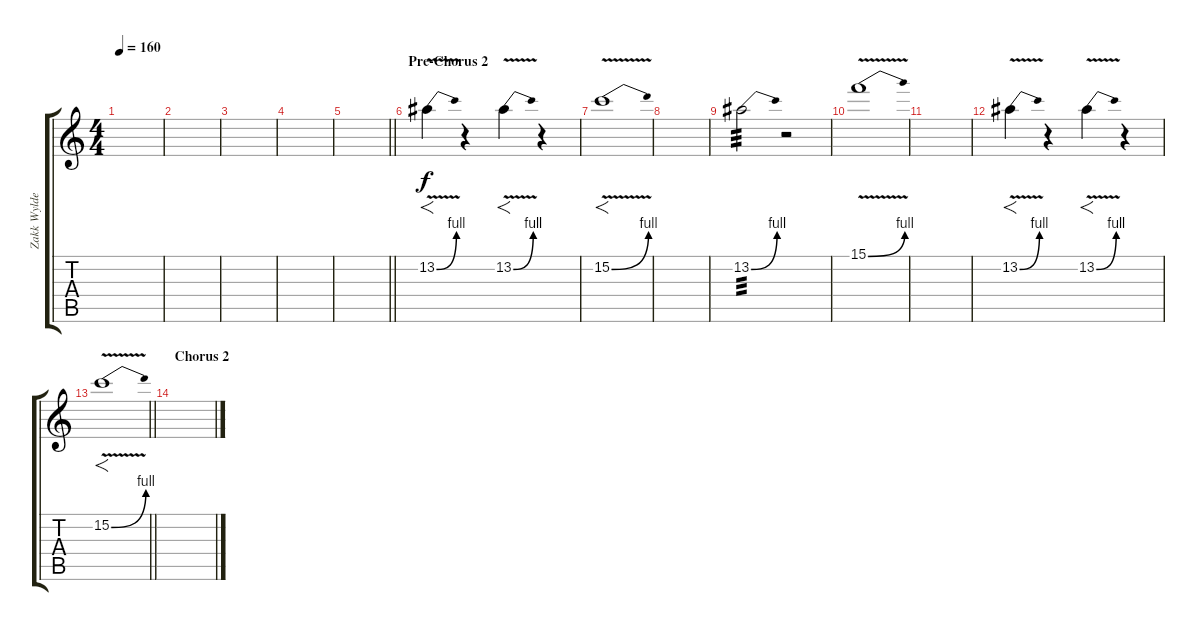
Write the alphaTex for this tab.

\track ("Zakk Wylde - Solo Guitar" "Zakk Wylde") {instrument distortionguitar}
\staff {score tabs}
\tuning (D4 A3 F3 C3 G2 D2) {hide}
\ts (4 4)
\tempo 160
\clef g2
\ks c
|
|
|
|
\barLineRight lightlight
|
\section ("" "Pre-Chorus 2 ")
13.2{be (bend 0 0 60 4) v}.4{f} r.4 13.2{be (bend 0 0 60 4) v}.4{f} r.4 |
15.2{be (bend 0 0 60 4) v}.1{f volume 10} |
|
13.2{be (bend 0 0 60 4)}.2{tp 3} r.2 |
15.1{be (bend 0 0 60 4) v}.1 |
|
13.2{be (bend 0 0 60 4) v}.4{f} r.4 13.2{be (bend 0 0 60 4) v}.4{f} r.4 |
\barLineRight lightlight
15.2{be (bend 0 0 60 4) v}.1{f volume 10} |
\section ("" "Chorus 2")
